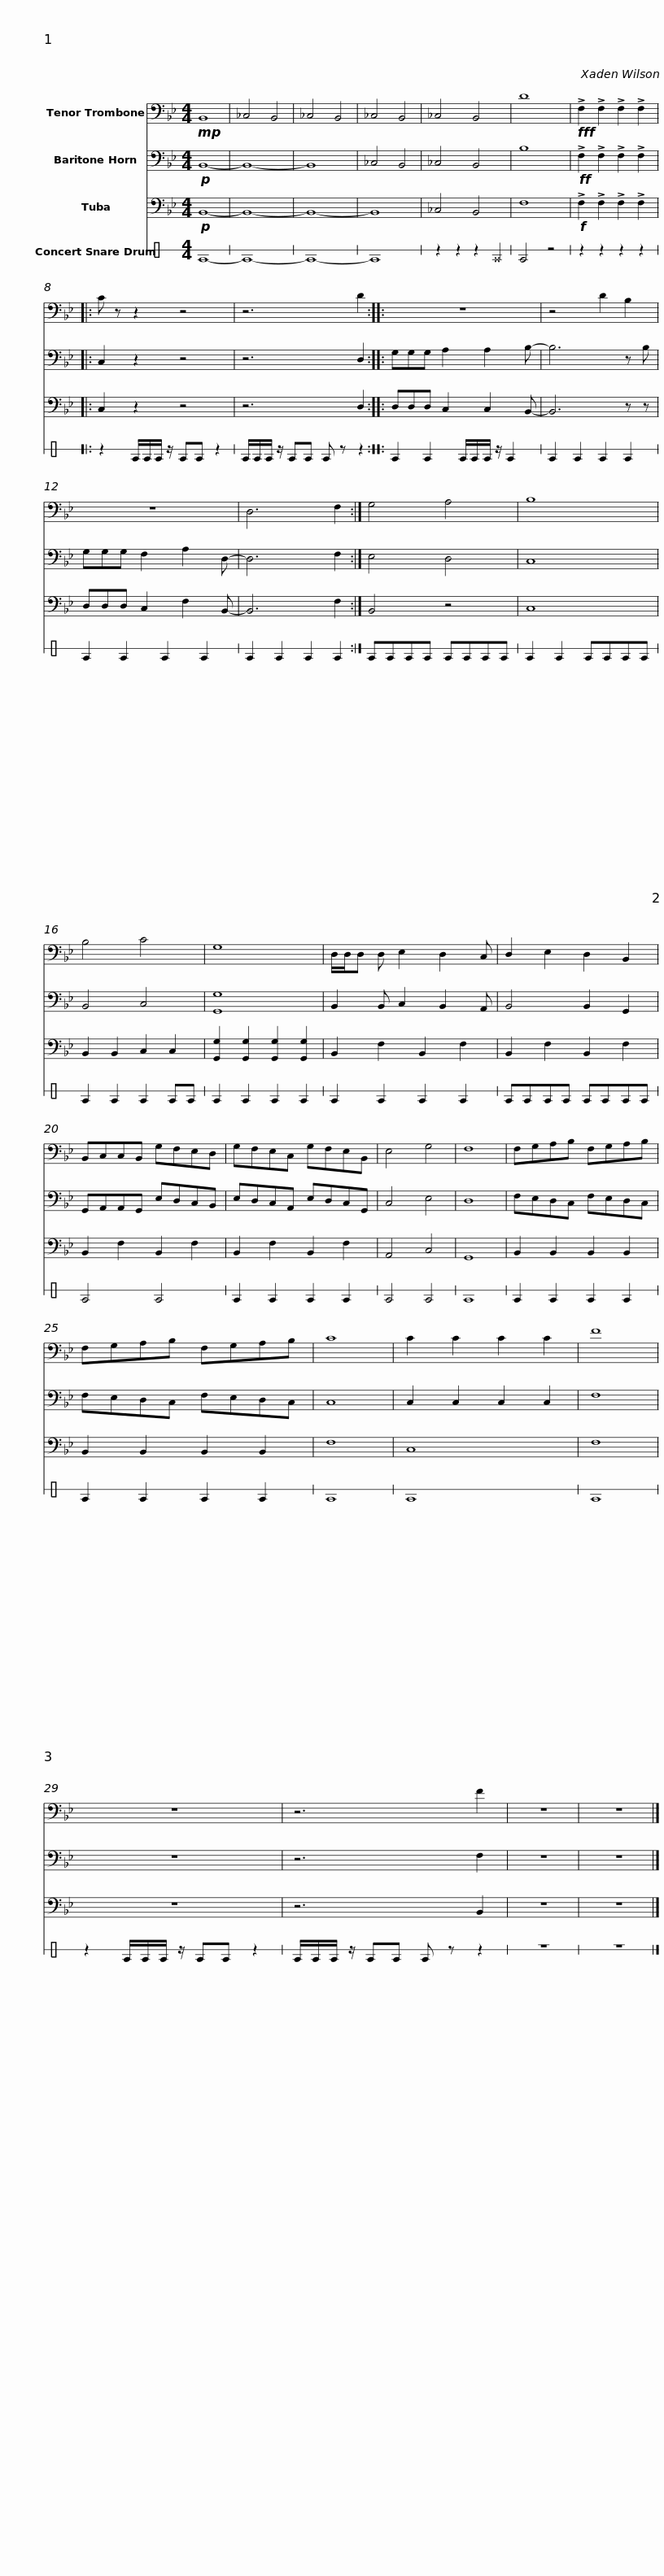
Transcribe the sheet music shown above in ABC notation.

X:1
%%score 1 2 3 4
L:1/8
M:4/4
I:linebreak $
K:Bb
V:1 bass
V:2 bass
V:3 bass
V:4 perc stafflines=1
K:none
V:1
!mp! B,,8 | _C,4 B,,4 | _C,4 B,,4 | _C,4 B,,4 | _C,4 B,,4 | %5
 D8 |!fff! !>!F,2 !>!F,2 !>!F,2 !>!F,2 |: C z z2 z4 |$ z6 D2 :: z8 | %10
 z4 D2 B,2 | z8 | D,6 F,2 :|$ G,4 A,4 | B,8 | %15
 B,4 C4 | G,8 | D,/D,/D, D, E,2 D,2 C, | D,2 E,2 D,2 B,,2 |$ B,,C,C,B,, G,F,E,D, | %20
 G,F,E,C, G,F,E,B,, | E,4 G,4 | F,8 | F,G,A,B, F,G,A,B, | F,G,A,B, F,G,A,B, | %25
 C8 |$ C2 C2 C2 C2 | F8 | z8 | z6 F2 | %30
 z8 | z8 |] %32
V:2
!p! B,,8- | B,,8- | B,,8 | _C,4 B,,4 | _C,4 B,,4 | %5
 B,8 |!ff! !>!F,2 !>!F,2 !>!F,2 !>!F,2 |: C,2 z2 z4 |$ z6 D,2 :: G,G,G, A,2 A,2 B,- | %10
 B,6 z B, | G,G,G, F,2 A,2 D,- | D,6 F,2 :|$ E,4 D,4 | C,8 | %15
 B,,4 C,4 | [G,,G,]8 | B,,2 B,, C,2 B,,2 A,, | B,,4 B,,2 G,,2 |$ G,,A,,A,,G,, E,D,C,B,, | %20
 E,D,C,A,, E,D,C,G,, | C,4 E,4 | D,8 | F,E,D,C, F,E,D,C, | F,E,D,C, F,E,D,C, | %25
 C,8 |$ C,2 C,2 C,2 C,2 | F,8 | z8 | z6 F,2 | %30
 z8 | z8 |] %32
V:3
!p! B,,8- | B,,8- | B,,8- | B,,8 | _C,4 B,,4 | %5
 F,8 |!f! !>!F,2 !>!F,2 !>!F,2 !>!F,2 |: C,2 z2 z4 |$ z6 D,2 :: D,D,D, C,2 C,2 B,,- | %10
 B,,6 z z | D,D,D, C,2 F,2 B,,- | B,,6 F,2 :|$ B,,4 z4 | C,8 | %15
 B,,2 B,,2 C,2 C,2 | [G,,G,]2 [G,,G,]2 [G,,G,]2 [G,,G,]2 | B,,2 F,2 B,,2 F,2 | B,,2 F,2 B,,2 F,2 |$ B,,2 F,2 B,,2 F,2 | %20
 B,,2 F,2 B,,2 F,2 | A,,4 C,4 | G,,8 | B,,2 B,,2 B,,2 B,,2 | B,,2 B,,2 B,,2 B,,2 | %25
 F,8 |$ C,8 | F,8 | z8 | z6 B,,2 | %30
 z8 | z8 |] %32
V:4
[K:C] E8- | E8- | E8- | E8 | z2 z2 z2 ^E2 | %5
 E4 z4 | z2 z2 z2 z2 |: z2 E/E/E/ z/ EE z2 |$ E/E/E/ z/ EE E z z2 :: E2 E2 E/E/E/ z/ E2 | %10
 E2 E2 E2 E2 | E2 E2 E2 E2 | E2 E2 E2 E2 :|$ EEEE EEEE | E2 E2 EEEE | %15
 E2 E2 E2 EE | E2 E2 E2 E2 | E2 E2 E2 E2 | EEEE EEEE |$ E4 E4 | %20
 E2 E2 E2 E2 | E4 E4 | E8 | E2 E2 E2 E2 | E2 E2 E2 E2 | %25
 E8 |$ E8 | E8 | z2 E/E/E/ z/ EE z2 | E/E/E/ z/ EE E z z2 | %30
 z8 | z8 |] %32
